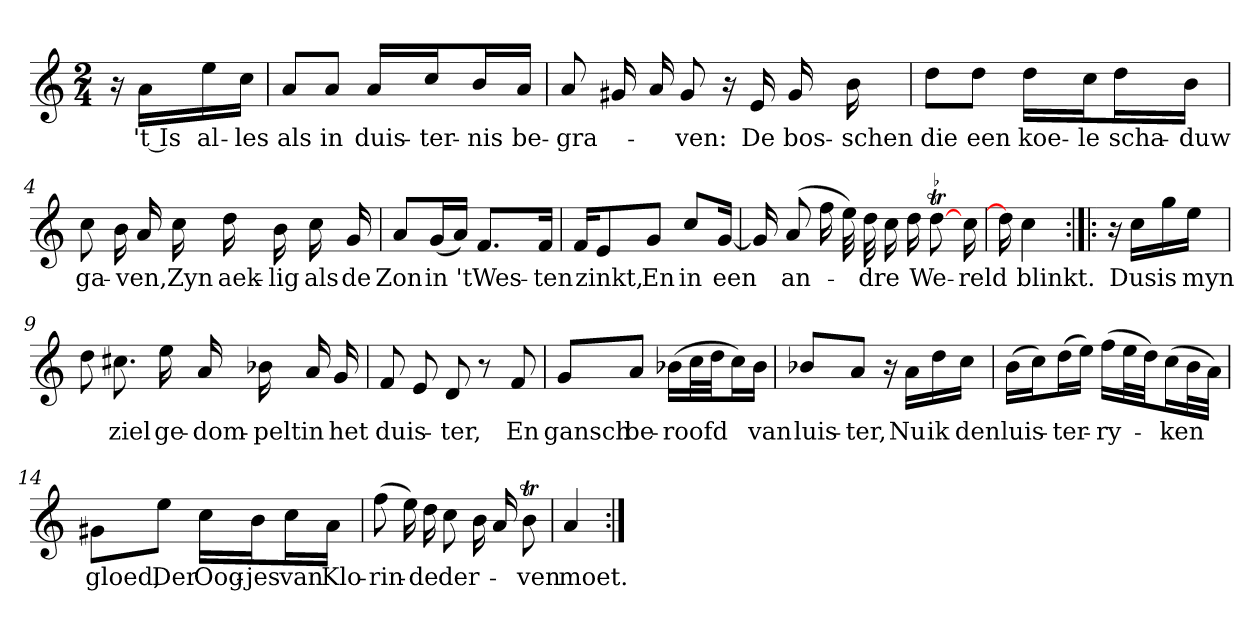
**kern	**text
*part1	*part1
*staff1	*staff1
*clefG2	*
*k[]	*
*a:	*
*M2/4	*
*MM120	*
=	=
16r	.
16a\LL	't Is
16ee\	al-
16cc\JJ	-les
=1	=1
8a/L	als
8a/J	in
16a/LL	duis-
16cc/J	-ter-
16b/L	-nis
16a/JJ	be-
=2	=2
8a	-gra-
16g#X	.
16a	.
8g#	-ven:
16r	.
16e	De
16g#	bos-
16b	-schen
=3	=3
8dd\L	die
8dd\J	een
16dd\LL	koe-
16cc\J	-le
16dd\L	scha-
16b\JJ	-duw
=4	=4
8cc	ga-
16b	.
16a	-ven,
16cc	Zyn
16dd	aek-
16b	-lig
16cc	als
16g	de
=5	=5
8a/L	Zon
(16g/L	in 't
16a/JJ)	.
8.f/L	Wes-
16f/Jk	-ten
=6	=6
16f/KL	.
8e/	zinkt,
8g/J	En
8cc/L	in
[16g/Jk	een
=7	=7
16g]	.
(8a	an-
16ff	.
32ee)	.
32dd	-dre
16cc	.
16dd	.
!LO:TR:acc=-	!
[8ddt	We-
16cc	-reld
=8	=8
16dd]	.
4cc	blinkt.
=:|!|:	=:|!|:
16r	.
16cc\LL	Dus
16gg\	is
16ee\JJ	myn
=9	=9
8dd	.
8.cc#X	ziel
16ee	ge-
16a	-dom-
16b-X	-pelt
16a	in
16g	het
=10	=10
8f	duis-
8e	.
8d	-ter,
8r	.
8f	En
=11	=11
8g/L	gansch
8a/J	be-
(16b-X\LL	-roofd
32cc\L	.
32dd\JJ	.
16cc\L)	.
16b-\JJ	van
=12	=12
8b-X/L	luis-
8a/J	-ter,
16r	.
16a\LL	Nu
16dd\	ik
16cc\JJ	den
=13	=13
(16b\LL	luis-
16cc\J)	.
(16dd\L	-ter-
16ee\JJ)	.
(16ff\LL	-ry-
32ee\L	.
32dd\JJ)	.
(16cc\L	-ken
32b\L	.
32a\JJJ)	.
=14	=14
8g#X\L	gloed,
8ee\J	Der
16cc\LL	Oog-
16b\J	-jes
16cc\L	van
16a\JJ	Klo-
=15	=15
(8ff	-rin-
16ee)	.
16dd	-de
8cc	der-
16b	.
16a	.
8bt	-ven
=16	=16
4a	moet.
=:|!	=:|!
*-	*-
